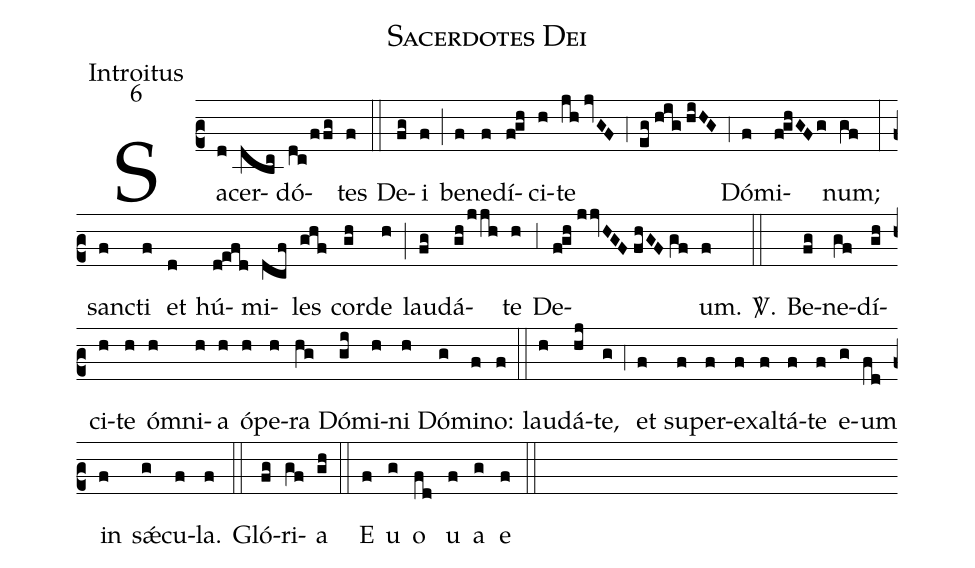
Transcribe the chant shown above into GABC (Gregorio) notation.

name:Sacerdotes Dei;
office-part:Introitus;
mode:6;
%%
(c2) Sa(d)cer(dbc)dó(dc/ffg)tes(f) (::) De(fg)i(f) (;) be(f)ne(f)dí(f!gh)ci(h)te(jh//jvGF) (;4) (eg//hig//hiHG) (;4) Dó(f)mi(f!ghGFg)num;(gf) (:) san(f)cti(f) et(d) hú(d!efd)mi(dcf)les(ghf) cor(gh)de(h) (;) lau(fg)dá(gh/jjh)te(h) (;3) De(f!gh//jjvHGF//fhGF//gf)um.(f) <sp>V/</sp>.(::) Be(fg)ne(gf)dí(gh)ci(h)te(h) ó(h)mni(h)a(h) ó(h)pe(h)ra(hg) Dó(gi)mi(h)ni(h) Dó(g)mi(f)no:(f) (::) lau(h)dá(hj)te,(g) (;4) et(f) su(f)per(f)ex(f)al(f)tá(f)te(f) e(g)um(fd) in(f) s<sp>'ae</sp>(g)cu(f)la.(f) (::) Gló(fg)ri(gf)a(gh) (::) E(f) u(g) o(fd) u(f) a(g) e(f) (::)
